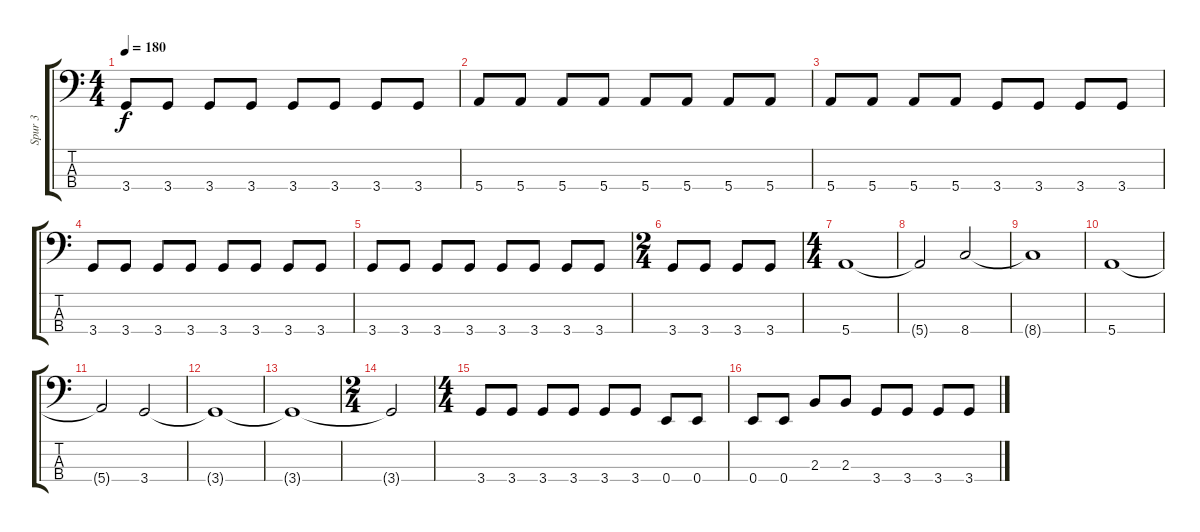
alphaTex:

\track ("Spur 3" "Spur 3") {instrument electricbassfinger}
\staff {score tabs}
\tuning (G2 D2 A1 E1) {hide}
\ts (4 4)
\tempo 180
\clef f4
\ks c
3.4.8{dy f} 3.4.8 3.4.8 3.4.8 3.4.8 3.4.8 3.4.8 3.4.8 |
5.4.8 5.4.8 5.4.8 5.4.8 5.4.8 5.4.8 5.4.8 5.4.8 |
5.4.8 5.4.8 5.4.8 5.4.8 3.4.8 3.4.8 3.4.8 3.4.8 |
3.4.8 3.4.8 3.4.8 3.4.8 3.4.8 3.4.8 3.4.8 3.4.8 |
3.4.8 3.4.8 3.4.8 3.4.8 3.4.8 3.4.8 3.4.8 3.4.8 |
\ts (2 4)
3.4.8 3.4.8 3.4.8 3.4.8 |
\ts (4 4)
5.4.1 |
5.4{t}.2 8.4.2 |
8.4{t}.1 |
5.4.1 |
5.4{t}.2 3.4.2 |
3.4{t}.1 |
3.4{t}.1 |
\ts (2 4)
3.4{t}.2 |
\ts (4 4)
3.4.8 3.4.8 3.4.8 3.4.8 3.4.8 3.4.8 0.4.8 0.4.8 |
0.4.8 0.4.8 2.3.8 2.3.8 3.4.8 3.4.8 3.4.8 3.4.8
